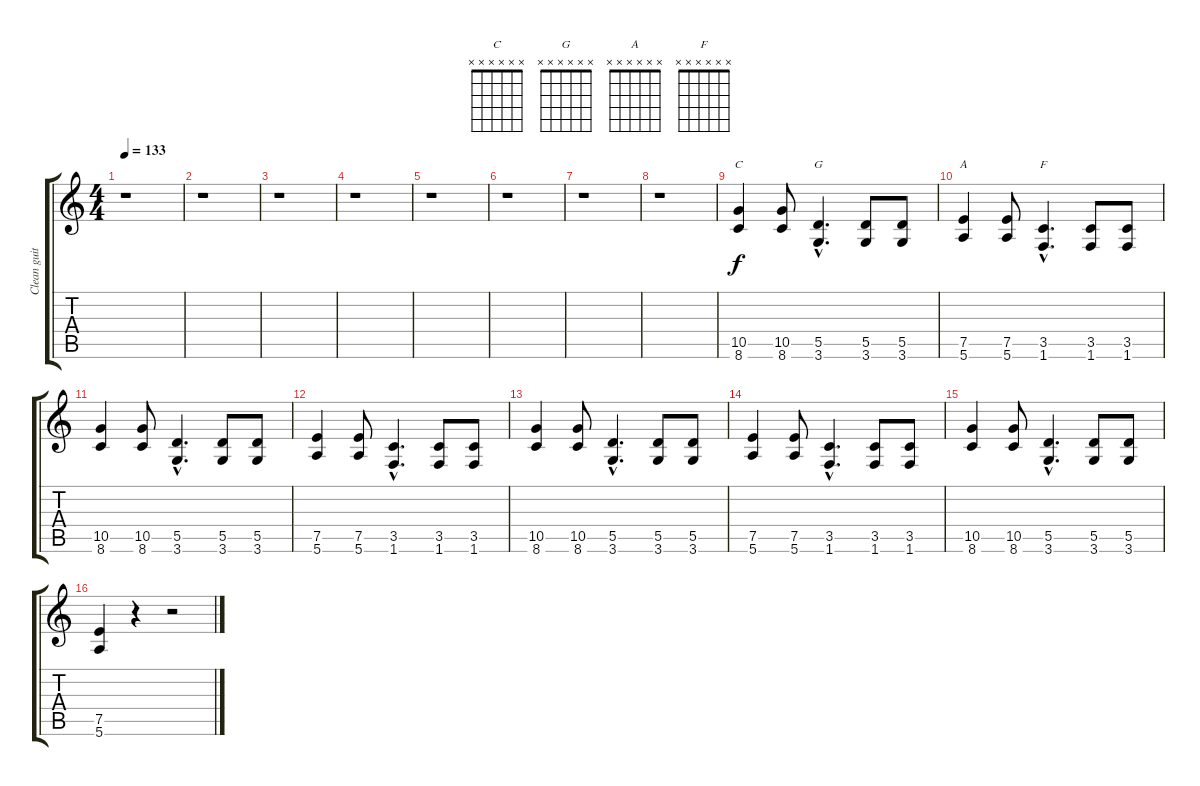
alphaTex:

\track ("Clean guitar" "Clean guit") {instrument acousticguitarsteel}
\staff {score tabs}
\tuning (E4 B3 G3 D3 A2 E2) {hide}
\chord ("C" x x x x x x) {firstfret 0}
\chord ("G" x x x x x x) {firstfret 0}
\chord ("A" x x x x x x) {firstfret 0}
\chord ("F" x x x x x x) {firstfret 0}
\ts (4 4)
\tempo 133
\clef g2
\ks c
r.1{dy f} |
r.1 |
r.1 |
r.1 |
r.1 |
r.1 |
r.1 |
r.1 |
(10.5 8.6).4{ch "C"} (10.5 8.6).8 (5.5{hac} 3.6{hac}).4{d ch "G"} (5.5 3.6).8 (5.5 3.6).8 |
(7.5 5.6).4{ch "A"} (7.5 5.6).8 (3.5{hac} 1.6{hac}).4{d ch "F"} (3.5 1.6).8 (3.5 1.6).8 |
(10.5 8.6).4 (10.5 8.6).8 (5.5{hac} 3.6{hac}).4{d} (5.5 3.6).8 (5.5 3.6).8 |
(7.5 5.6).4 (7.5 5.6).8 (3.5{hac} 1.6{hac}).4{d} (3.5 1.6).8 (3.5 1.6).8 |
(10.5 8.6).4 (10.5 8.6).8 (5.5{hac} 3.6{hac}).4{d} (5.5 3.6).8 (5.5 3.6).8 |
(7.5 5.6).4 (7.5 5.6).8 (3.5{hac} 1.6{hac}).4{d} (3.5 1.6).8 (3.5 1.6).8 |
(10.5 8.6).4 (10.5 8.6).8 (5.5{hac} 3.6{hac}).4{d} (5.5 3.6).8 (5.5 3.6).8 |
(7.5 5.6).4 r.4 r.2
